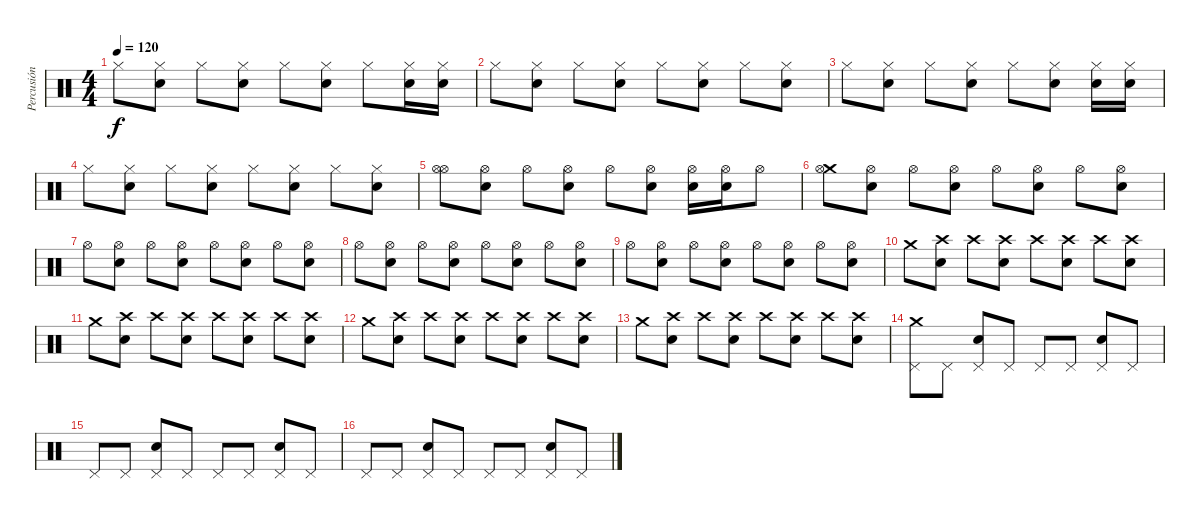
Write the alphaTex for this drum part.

\track ("Percusión" "Percusión") {instrument percussion}
\staff {score}
\articulation defaults
\ts (4 4)
\tempo 120
\clef neutral
\ks c "Hi-Hat (closed)".8{dy f}
("Electric Snare (hit)" "Hi-Hat (closed)").8 "Hi-Hat (closed)".8 ("Electric Snare (hit)" "Hi-Hat (closed)").8 "Hi-Hat (closed)".8 ("Electric Snare (hit)" "Hi-Hat (closed)").8 "Hi-Hat (closed)".8 ("Electric Snare (hit)" "Hi-Hat (closed)").16 ("Electric Snare (hit)" "Hi-Hat (closed)").16 |
"Hi-Hat (closed)".8 ("Electric Snare (hit)" "Hi-Hat (closed)").8 "Hi-Hat (closed)".8 ("Electric Snare (hit)" "Hi-Hat (closed)").8 "Hi-Hat (closed)".8 ("Electric Snare (hit)" "Hi-Hat (closed)").8 "Hi-Hat (closed)".8 ("Electric Snare (hit)" "Hi-Hat (closed)").8 |
"Hi-Hat (closed)".8 ("Electric Snare (hit)" "Hi-Hat (closed)").8 "Hi-Hat (closed)".8 ("Electric Snare (hit)" "Hi-Hat (closed)").8 "Hi-Hat (closed)".8 ("Electric Snare (hit)" "Hi-Hat (closed)").8 ("Electric Snare (hit)" "Hi-Hat (closed)").16 ("Electric Snare (hit)" "Hi-Hat (closed)").16 |
"Hi-Hat (closed)".8 ("Electric Snare (hit)" "Hi-Hat (closed)").8 "Hi-Hat (closed)".8 ("Electric Snare (hit)" "Hi-Hat (closed)").8 "Hi-Hat (closed)".8 ("Electric Snare (hit)" "Hi-Hat (closed)").8 "Hi-Hat (closed)".8 ("Electric Snare (hit)" "Hi-Hat (closed)").8 |
("Hi-Hat (open)" "Hi-Hat (open)").8 ("Electric Snare (hit)" "Hi-Hat (open)").8 "Hi-Hat (open)".8 ("Electric Snare (hit)" "Hi-Hat (open)").8 "Hi-Hat (open)".8 ("Electric Snare (hit)" "Hi-Hat (open)").8 ("Electric Snare (hit)" "Hi-Hat (open)").16 ("Electric Snare (hit)" "Hi-Hat (open)").16 "Hi-Hat (open)".8 |
("Crash medium (hit)" "Hi-Hat (open)").8 ("Electric Snare (hit)" "Hi-Hat (open)").8 "Hi-Hat (open)".8 ("Electric Snare (hit)" "Hi-Hat (open)").8 "Hi-Hat (open)".8 ("Electric Snare (hit)" "Hi-Hat (open)").8 "Hi-Hat (open)".8 ("Electric Snare (hit)" "Hi-Hat (open)").8 |
"Hi-Hat (open)".8 ("Electric Snare (hit)" "Hi-Hat (open)").8 "Hi-Hat (open)".8 ("Electric Snare (hit)" "Hi-Hat (open)").8 "Hi-Hat (open)".8 ("Electric Snare (hit)" "Hi-Hat (open)").8 "Hi-Hat (open)".8 ("Electric Snare (hit)" "Hi-Hat (open)").8 |
"Hi-Hat (open)".8 ("Electric Snare (hit)" "Hi-Hat (open)").8 "Hi-Hat (open)".8 ("Electric Snare (hit)" "Hi-Hat (open)").8 "Hi-Hat (open)".8 ("Electric Snare (hit)" "Hi-Hat (open)").8 "Hi-Hat (open)".8 ("Electric Snare (hit)" "Hi-Hat (open)").8 |
"Hi-Hat (open)".8 ("Electric Snare (hit)" "Hi-Hat (open)").8 "Hi-Hat (open)".8 ("Electric Snare (hit)" "Hi-Hat (open)").8 "Hi-Hat (open)".8 ("Electric Snare (hit)" "Hi-Hat (open)").8 "Hi-Hat (open)".8 ("Electric Snare (hit)" "Hi-Hat (open)").8 |
"Crash medium (hit)".8 ("Crash high (hit)" "Electric Snare (hit)").8 "Crash high (hit)".8 ("Crash high (hit)" "Electric Snare (hit)").8 "Crash high (hit)".8 ("Crash high (hit)" "Electric Snare (hit)").8 "Crash high (hit)".8 ("Crash high (hit)" "Electric Snare (hit)").8 |
"Crash medium (hit)".8 ("Crash high (hit)" "Electric Snare (hit)").8 "Crash high (hit)".8 ("Crash high (hit)" "Electric Snare (hit)").8 "Crash high (hit)".8 ("Crash high (hit)" "Electric Snare (hit)").8 "Crash high (hit)".8 ("Crash high (hit)" "Electric Snare (hit)").8 |
"Crash medium (hit)".8 ("Crash high (hit)" "Electric Snare (hit)").8 "Crash high (hit)".8 ("Crash high (hit)" "Electric Snare (hit)").8 "Crash high (hit)".8 ("Crash high (hit)" "Electric Snare (hit)").8 "Crash high (hit)".8 ("Crash high (hit)" "Electric Snare (hit)").8 |
"Crash medium (hit)".8 ("Crash high (hit)" "Electric Snare (hit)").8 "Crash high (hit)".8 ("Crash high (hit)" "Electric Snare (hit)").8 "Crash high (hit)".8 ("Crash high (hit)" "Electric Snare (hit)").8 "Crash high (hit)".8 ("Crash high (hit)" "Electric Snare (hit)").8 |
("Crash medium (hit)" "Pedal Hi-Hat (hit)").8 "Pedal Hi-Hat (hit)".8 ("Pedal Hi-Hat (hit)" "Electric Snare (hit)").8 "Pedal Hi-Hat (hit)".8 "Pedal Hi-Hat (hit)".8 "Pedal Hi-Hat (hit)".8 ("Pedal Hi-Hat (hit)" "Electric Snare (hit)").8 "Pedal Hi-Hat (hit)".8 |
"Pedal Hi-Hat (hit)".8 "Pedal Hi-Hat (hit)".8 ("Pedal Hi-Hat (hit)" "Electric Snare (hit)").8 "Pedal Hi-Hat (hit)".8 "Pedal Hi-Hat (hit)".8 "Pedal Hi-Hat (hit)".8 ("Pedal Hi-Hat (hit)" "Electric Snare (hit)").8 "Pedal Hi-Hat (hit)".8 |
"Pedal Hi-Hat (hit)".8 "Pedal Hi-Hat (hit)".8 ("Pedal Hi-Hat (hit)" "Electric Snare (hit)").8 "Pedal Hi-Hat (hit)".8 "Pedal Hi-Hat (hit)".8 "Pedal Hi-Hat (hit)".8 ("Pedal Hi-Hat (hit)" "Electric Snare (hit)").8 "Pedal Hi-Hat (hit)".8
